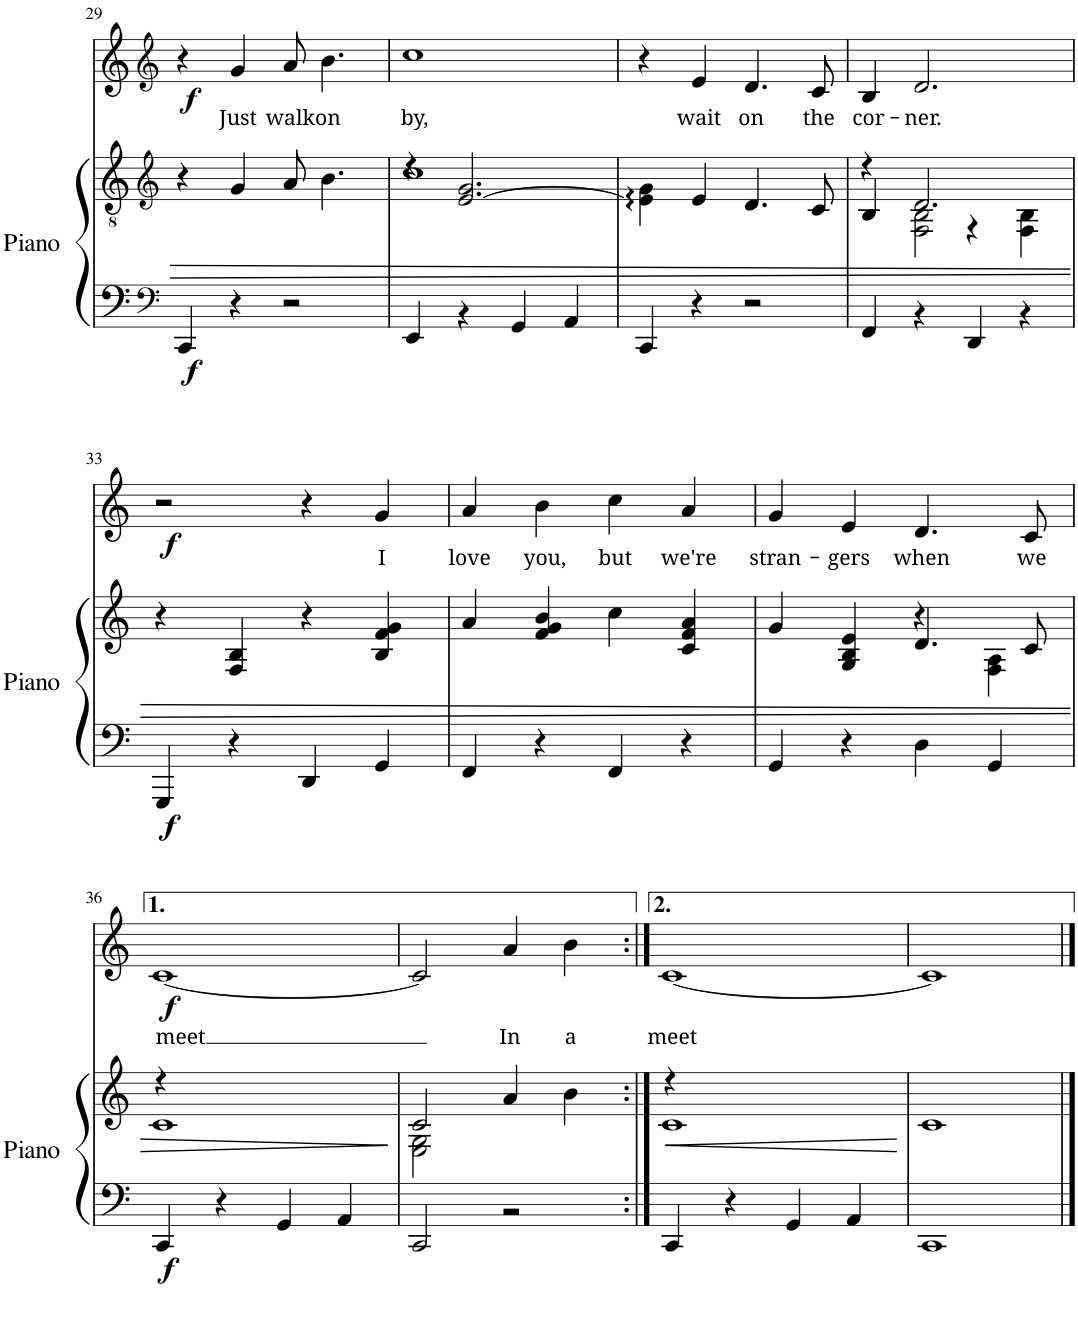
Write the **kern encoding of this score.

**kern	**kern	**dynam	**kern	**text	**dynam
*part2	*part2	*part2	*part1	*part1	*part1
*staff3	*staff2	*staff2/3	*staff1	*staff1	*staff1
*I"Piano	*	*	*I"Song	*	*
*I'Piano	*	*	*	*	*
!!LO:PB:g=z
*clefF4	*clefG2	*	*clefG2	*	*
*k[]	*k[]	*	*k[]	*	*
*M4/4	*M4/4	*	*M4/4	*	*
*met(c)	*met(c)	*	*met(c)	*	*
=29	=29	=29	=29	=29	=29
!	!	!LO:DY:b=2	!	!	!LO:DY:b
4CC/	4r	f	4r	.	f
!	!	!	!	!LO:LY:b	!
4r	4g/	.	4g/	Just	.
!	!	!	!	!LO:LY:b	!
2r	8a/	.	8a/	walk	.
!	!	!	!	!LO:LY:b	!
.	4.b\	.	4.b\	on	.
=30	=30	=30	=30	=30	=30
*^	*^	*	*	*	*
!	!	!	!	!	!	!LO:LY:b	!
4r	4EE/	1cc	4ryy	.	1cc	by,	.
2.ryy	4r	.	[2.e/ 2.g/	.	.	.	.
.	4GG/	.	.	.	.	.	.
.	4AA/	.	.	.	.	.	.
*v	*v	*	*	*	*	*	*
=31	=31	=31	=31	=31	=31	=31
4CC/	4ryy	4e\] 4g\	.	4r	.	.
!	!	!	!	!	!LO:LY:b	!
2.ryy	4r	4e/	.	4e/	wait	.
!	!	!	!	!	!LO:LY:b	!
.	2r	4.d/	.	4.d/	on	.
!	!	!	!	!	!LO:LY:b	!
.	.	8c/	.	8c/	the	.
=32	=32	=32	=32	=32	=32	=32
*^	*	*^	*	*	*	*
!	!	!	!	!	!	!	!LO:LY:b	!
4r	4FF/	4B/	2ryy	4ryy	.	4B/	cor-	.
!	!	!	!	!	!	!	!LO:LY:b	!
2.ryy	4r	2.d/	.	2F\ 2B\	.	2.d/	-ner.	.
.	4DD/	.	4r	.	.	.	.	.
.	4r	.	4ryy	4F\ 4B\	.	.	.	.
!!LO:LB:g=z
=33	=33	=33	=33	=33	=33	=33	=33	=33
!	!	!	!	!	!LO:DY:b=2	!	!	!LO:DY:b
*v	*v	*	*	*	*	*	*	*
*	*v	*v	*v	*	*	*	*
4GGG/	4r	f	2r	.	f
4r	4F/ 4B/	.	.	.	.
4DD/	4r	.	4r	.	.
!	!	!	!	!LO:LY:b	!
4GG/	4B/ 4f/ 4g/	.	4g/	I	.
=34	=34	=34	=34	=34	=34
!	!	!	!	!LO:LY:b	!
4FF/	4a/	.	4a/	love	.
!	!	!	!	!LO:LY:b	!
4r	4f/ 4g/ 4b/	.	4b\	you,	.
!	!	!	!	!LO:LY:b	!
4FF/	4cc\	.	4cc\	but	.
!	!	!	!	!LO:LY:b	!
4r	4c/ 4f/ 4a/	.	4a/	we're	.
=35	=35	=35	=35	=35	=35
*	*^	*	*	*	*
!	!	!	!	!	!LO:LY:b	!
4GG/	4g/	2ryy	.	4g/	stran-	.
!	!	!	!	!	!LO:LY:b	!
4r	4G/ 4B/ 4e/	.	.	4e/	-gers	.
!	!	!	!	!	!LO:LY:b	!
4D\	4r	4.d/	.	4.d/	when	.
4GG/	4F\ 4A\	.	.	.	.	.
!	!	!	!	!	!LO:LY:b	!
.	.	8c/	.	8c/	we	.
!!LO:LB:g=z
=36	=36	=36	=36	=36	=36	=36
*^	*	*	*	*	*	*
!	!	!	!	!LO:DY:b=2	!	!LO:LY:b	!LO:DY:b
*	*	*v	*v	*	*	*	*
4r	4CC/	1c	f	[1c	meet	f
4r	2.ryy	.	.	.	.	.
4GG/	.	.	.	.	.	.
4AA/	.	.	.	.	.	.
=37	=37	=37	=37	=37	=37	=37
*	*	*^	*	*	*	*
2ryy	2CC/	2c~/	2E\ 2G\	.	2c/]	.	.
!	!	!	!	!	!	!LO:LY:b	!
2ryy	2r	4a/	2ryy	.	4a/	In	.
!	!	!	!	!	!	!LO:LY:b	!
.	.	4b\	.	.	4b\	a	.
*	*	*v	*v	*	*	*	*
=38:|!	=38:|!	=38:|!	=38:|!	=38:|!	=38:|!	=38:|!
!	!	!	!LO:HP:b	!	!LO:LY:b	!
4r	4CC/	1c	<	[1c	meet	.
4r	2.ryy	.	.	.	.	.
4GG/	.	.	.	.	.	.
4AA/	.	.	.	.	.	.
*v	*v	*	*	*	*	*
.	.	[	.	.	.
=39	=39	=39	=39	=39	=39
1CC	1c	.	1c]	.	.
==	==	==	==	==	==
*-	*-	*-	*-	*-	*-
